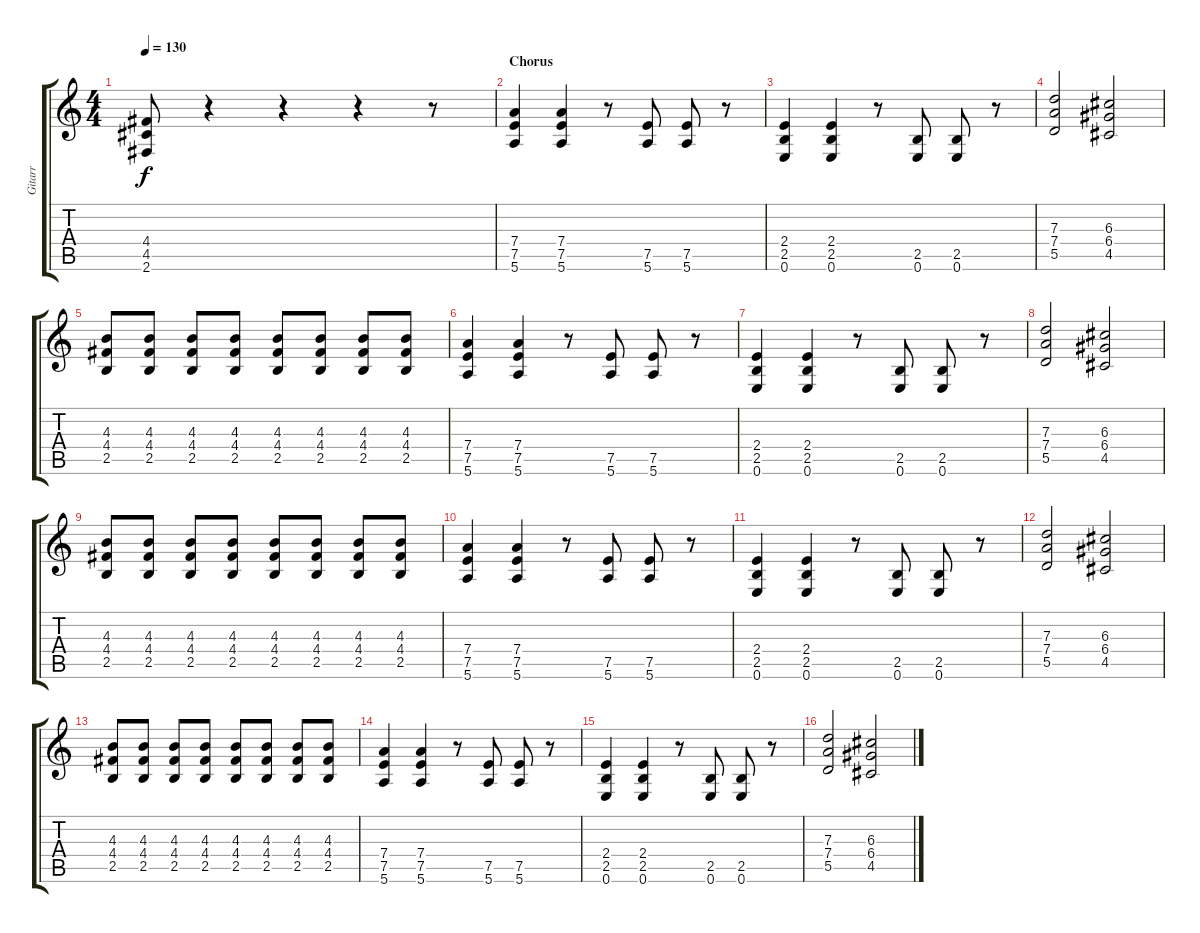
\track ("Gitarr" "Gitarr") {instrument overdrivenguitar}
\staff {score tabs}
\tuning (E4 B3 G3 D3 A2 E2) {hide}
\ts (4 4)
\tempo 130
\clef g2
\ks c
(4.4 4.5 2.6).8{dy f} r.4 r.4 r.4 r.8 |
\section ("" "Chorus")
(7.4 7.5 5.6).4 (7.4 7.5 5.6).4 r.8 (7.5 5.6).8 (7.5 5.6).8 r.8 |
(2.4 2.5 0.6).4 (2.4 2.5 0.6).4 r.8 (2.5 0.6).8 (2.5 0.6).8 r.8 |
(7.3 7.4 5.5).2 (6.3 6.4 4.5).2 |
(4.3 4.4 2.5).8 (4.3 4.4 2.5).8 (4.3 4.4 2.5).8 (4.3 4.4 2.5).8 (4.3 4.4 2.5).8 (4.3 4.4 2.5).8 (4.3 4.4 2.5).8 (4.3 4.4 2.5).8 |
(7.4 7.5 5.6).4 (7.4 7.5 5.6).4 r.8 (7.5 5.6).8 (7.5 5.6).8 r.8 |
(2.4 2.5 0.6).4 (2.4 2.5 0.6).4 r.8 (2.5 0.6).8 (2.5 0.6).8 r.8 |
(7.3 7.4 5.5).2 (6.3 6.4 4.5).2 |
(4.3 4.4 2.5).8 (4.3 4.4 2.5).8 (4.3 4.4 2.5).8 (4.3 4.4 2.5).8 (4.3 4.4 2.5).8 (4.3 4.4 2.5).8 (4.3 4.4 2.5).8 (4.3 4.4 2.5).8 |
(7.4 7.5 5.6).4 (7.4 7.5 5.6).4 r.8 (7.5 5.6).8 (7.5 5.6).8 r.8 |
(2.4 2.5 0.6).4 (2.4 2.5 0.6).4 r.8 (2.5 0.6).8 (2.5 0.6).8 r.8 |
(7.3 7.4 5.5).2 (6.3 6.4 4.5).2 |
(4.3 4.4 2.5).8 (4.3 4.4 2.5).8 (4.3 4.4 2.5).8 (4.3 4.4 2.5).8 (4.3 4.4 2.5).8 (4.3 4.4 2.5).8 (4.3 4.4 2.5).8 (4.3 4.4 2.5).8 |
(7.4 7.5 5.6).4 (7.4 7.5 5.6).4 r.8 (7.5 5.6).8 (7.5 5.6).8 r.8 |
(2.4 2.5 0.6).4 (2.4 2.5 0.6).4 r.8 (2.5 0.6).8 (2.5 0.6).8 r.8 |
(7.3 7.4 5.5).2 (6.3 6.4 4.5).2
